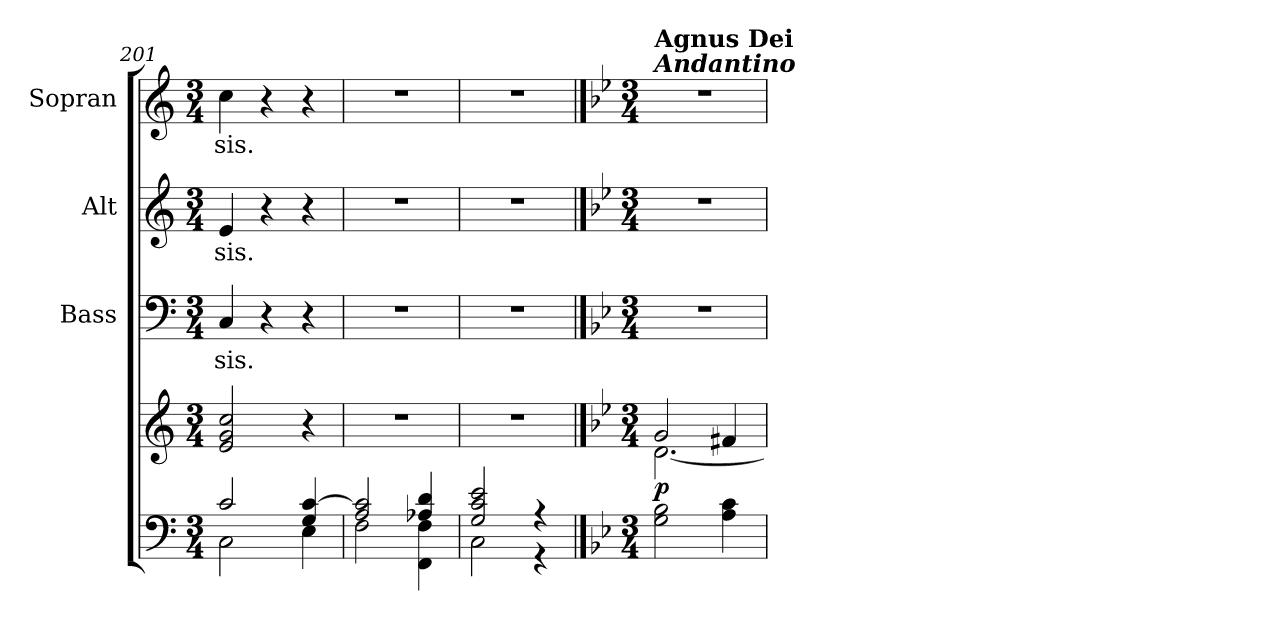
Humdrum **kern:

**kern	**kern	**dynam	**kern	**text	**kern	**text	**kern	**text
*part4	*part4	*part4	*part3	*part3	*part2	*part2	*part1	*part1
*staff5	*staff4	*staff4/5	*staff3	*staff3	*staff2	*staff2	*staff1	*staff1
*	*	*	*I"Bass	*	*I"Alt	*	*I"Sopran	*
*	*	*	*I'B.	*	*I'A.	*	*I'S.	*
*clefF4	*clefG2	*	*clefF4	*	*clefG2	*	*clefG2	*
*k[]	*k[]	*	*k[]	*	*k[]	*	*k[]	*
*C:	*C:	*	*C:	*	*C:	*	*C:	*
*M3/4	*M3/4	*	*M3/4	*	*M3/4	*	*M3/4	*
=201	=201	=201	=201	=201	=201	=201	=201	=201
*^	*	*	*	*	*	*	*	*
!	!	!	!	!	!LO:LY:b	!	!LO:LY:b	!	!LO:LY:b
2c/	2C\	2e/ 2g/ 2cc/	.	4C/	-sis.	4e/	-sis.	4cc\	-sis.
.	.	.	.	4r	.	4r	.	4r	.
4G/ [>4c/	4E\	4r	.	4r	.	4r	.	4r	.
=202	=202	=202	=202	=202	=202	=202	=202	=202	=202
2A/ 2c/]	2F\	2.r	.	2.r	.	2.r	.	2.r	.
4A-X/ 4d/	4FF\ 4F\	.	.	.	.	.	.	.	.
=203	=203	=203	=203	=203	=203	=203	=203	=203	=203
2G/ 2c/ 2e/	2C\	2.r	.	2.r	.	2.r	.	2.r	.
4r	4r	.	.	.	.	.	.	.	.
*v	*v	*	*	*	*	*	*	*	*
!!LO:LB:g=z
==204	==204	==204	==204	==204	==204	==204	==204	==204
*k[b-e-]	*k[b-e-]	*	*k[b-e-]	*	*k[b-e-]	*	*k[b-e-]	*
*B-:	*B-:	*	*B-:	*	*B-:	*	*B-:	*
*M3/4	*M3/4	*	*M3/4	*	*M3/4	*	*M3/4	*
*^	*^	*	*	*	*	*	*	*
!	!	!	!	!	!	!	!	!	!LO:TX:a:Bi:t=Andantino	!
!	!	!	!	!	!	!	!	!	!LO:TX:a:B:t=Agnus Dei	!
!	!	!	!	!LO:DY:b	!	!	!	!	!	!
*v	*v	*	*	*	*	*	*	*	*	*
2G\ 2B-\	2g/	[<2.d\	p	2.r	.	2.r	.	2.r	.
4A\ 4c\	4f#X/	.	.	.	.	.	.	.	.
*	*v	*v	*	*	*	*	*	*	*
=	=	=	=	=	=	=	=	=
*-	*-	*-	*-	*-	*-	*-	*-	*-
